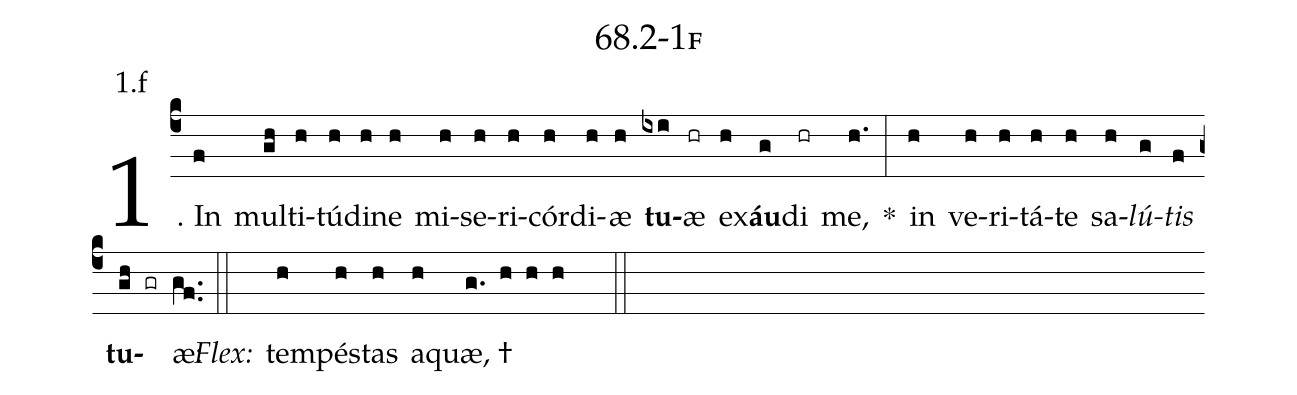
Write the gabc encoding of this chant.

name: 68.2-1f;
annotation: 1.f;
%%
(c4)1. In(f) mul(gh)ti(h)tú(h)di(h)ne(h) mi(h)se(h)ri(h)cór(h)di(h)æ(h) <b>tu</b>(ixi)æ(hr) ex(h)<b>áu</b>(g)di(hr) me,(h.) *(:) in(h) ve(h)ri(h)tá(h)te(h) sa(h)<i>lú</i>(g)<i>tis</i>(f) <b>tu</b>(gh gr)æ:(gf..) (::)
<i>Flex:</i>()  tem(h)pés(h)tas(h) a(h)quæ, †(g. h h h  ::)

%E(h) u(h) o(g) u(f) a(gh) e.(gf..) (::)
